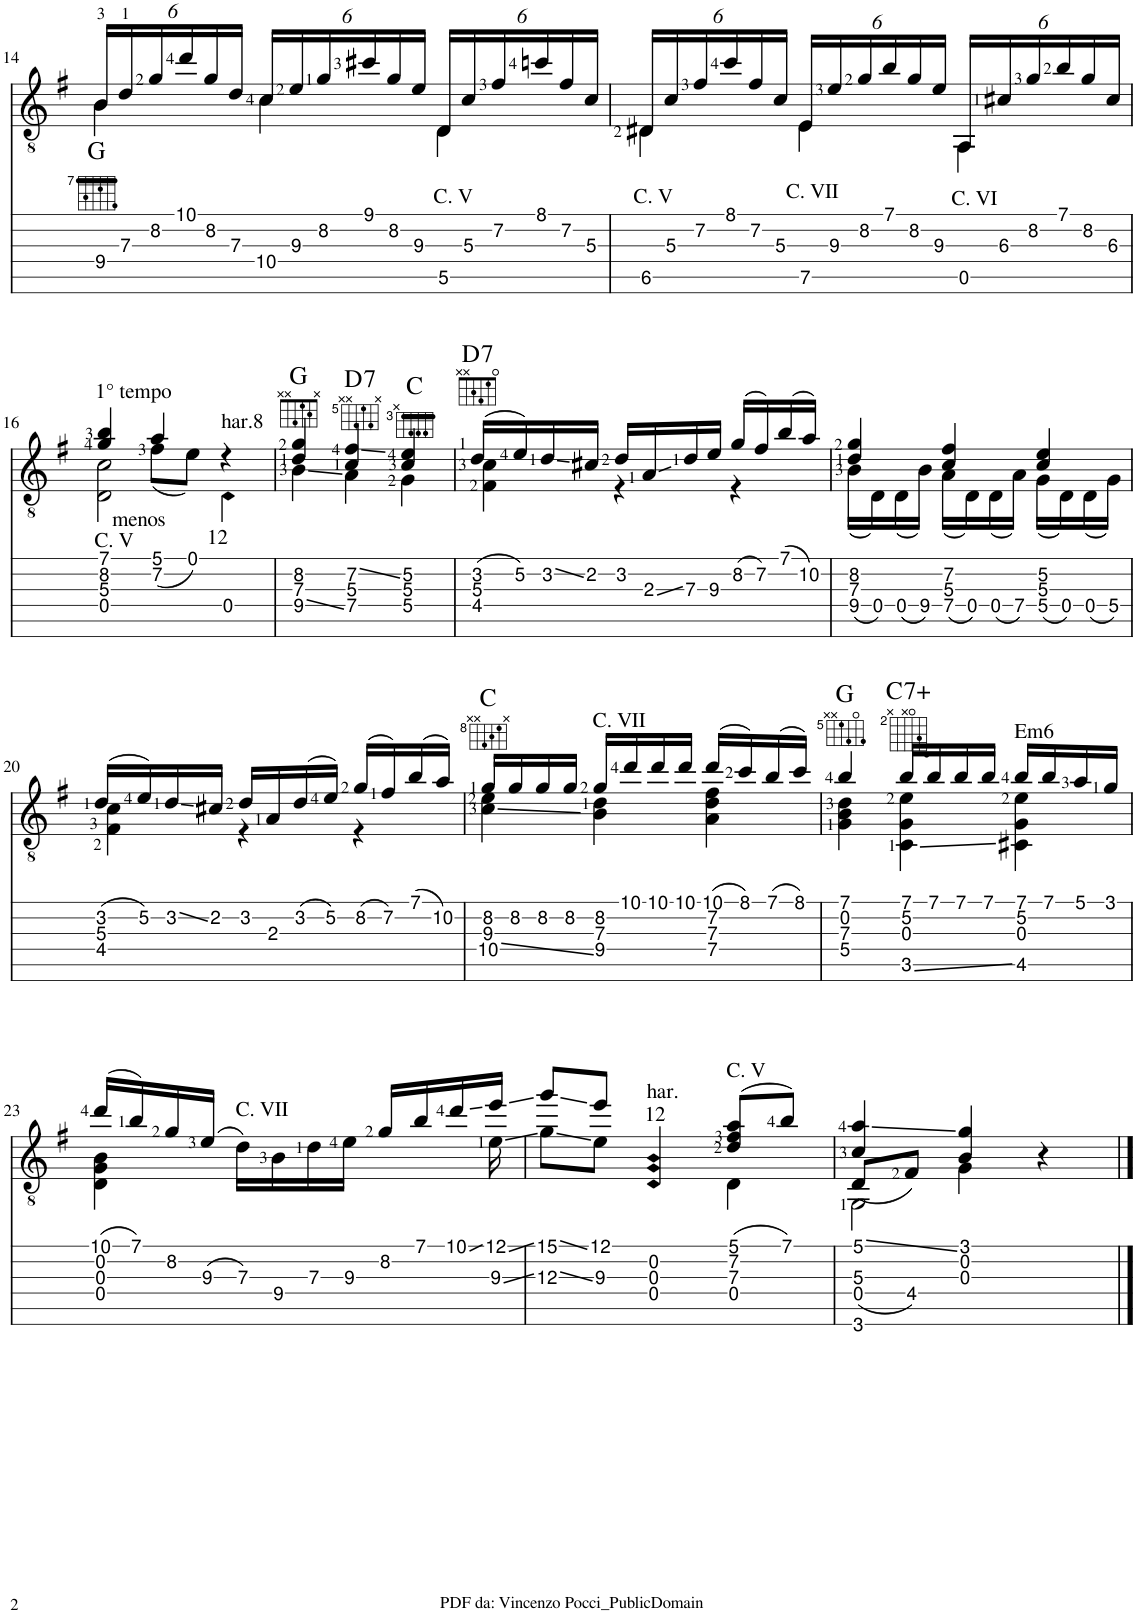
**kern	**kern	**harte
*part1	*part1	*part1
*staff2	*staff1	*
*I"Guitar	*	*
*I'Guit.	*	*
!!LO:PB:g=z
*	*clefGv2	*
*k[f#]	*k[f#]	*
*M3/4	*M3/4	*
*Xbrackettup	*Xbrackettup	*
=14	=14	=14
*^	*^	*
24BLL	4B	24B/LL	4B\	G:maj
24d	.	24d/	.	.
24gJ	.	24g/	.	.
24ddL	.	24dd/	.	.
24g	.	24g/	.	.
24dJJ	.	24d/JJ	.	.
24cLL	4c	24c/LL	4c\	.
24e	.	24e/	.	.
24gJ	.	24g/	.	.
24cc#L	.	24cc#X/	.	.
24g	.	24g/	.	.
24eJJ	.	24e/JJ	.	.
!LO:TX:a:t=C. V	!	!	!	!
24DLL	4D	24D/LL	4D\	.
24c	.	24c/	.	.
24f#J	.	24f#/	.	.
24ccL	.	24ccn/	.	.
24f#	.	24f#/	.	.
24cJJ	.	24c/JJ	.	.
=15	=15	=15	=15	=15
!LO:TX:a:t=C. V	!	!	!	!
24D#XLL	4D#	24D#X/LL	4D#\	.
24c	.	24c/	.	.
24f#J	.	24f#/	.	.
24ccL	.	24cc/	.	.
24f#	.	24f#/	.	.
24cJJ	.	24c/JJ	.	.
!LO:TX:a:t=C. VII	!	!	!	!
24ELL	4E	24E/LL	4E\	.
24e	.	24e/	.	.
24gJ	.	24g/	.	.
24bL	.	24b/	.	.
24g	.	24g/	.	.
24eJJ	.	24e/JJ	.	.
!LO:TX:a:t=C. VI	!	!	!	!
24AALL	4AA	24AA/LL	4AA\	.
24c#X	.	24c#X/	.	.
24gJ	.	24g/	.	.
24bL	.	24b/	.	.
24g	.	24g/	.	.
24c#JJ	.	24c#/JJ	.	.
!!LO:LB:g=z
=16	=16	=16	=16	=16
*	*^	*	*^	*
!	!	!	!LO:TX:a:t=1° tempo	!	!	!
!LO:TX:a:t=C. V	!	!	!	!	!	!
!LO:TX:a:t=menos	!	!	!	!	!	!
4g 4b	2D 2c	4ryy	4g/ 4b/	2D\ 2c\	4ryy	.
4a	.	8f#L	4a/	.	(8f#\L	.
.	.	8eJ	.	.	8e\J)	.
!	!	!	!LO:TX:a:t=har.8	!	!	!
!LO:TX:a:t=12	!	!	!	!	!	!
4r	4D	4ryy	4r	4D\	4ryy	.
*	*v	*v	*	*	*	*
*	*	*	*v	*v	*
=17	=17	=17	=17	=17
4d 4g	4B	4d/ 4g/	4B\	G:maj
!	!	!	!	!LO:H:kt=7
4c 4f#	4A	4c/ 4f#/	4A\	D:7
4c 4e	4G	4c/ 4e/	4G\	C:maj
=18	=18	=18	=18	=18
!	!	!	!	!LO:H:kt=7
16dLL	4F# 4c	(16d/LL	4F#\ 4c\	D:7
16eJ	.	16e/)	.	.
16dL	.	16d/	.	.
16c#JJ	.	16c#X/JJ	.	.
16dLL	4r	16d/LL	4r	.
16AJ	.	16A/	.	.
16dL	.	16d/	.	.
16eJJ	.	16e/JJ	.	.
16gLL	4r	(16g/LL	4r	.
16f#J	.	16f#/)	.	.
16bL	.	(16b/	.	.
16aJJ	.	16a/JJ)	.	.
=19	=19	=19	=19	=19
4d 4g	16BLL	4d/ 4g/	(16B\LL	.
.	16DJ	.	16D\)	.
.	16DL	.	(16D\	.
.	16BJJ	.	16B\JJ)	.
4c 4f#	16ALL	4c/ 4f#/	(16A\LL	.
.	16DJ	.	16D\)	.
.	16DL	.	(16D\	.
.	16AJJ	.	16A\JJ)	.
4c 4e	16GLL	4c/ 4e/	(16G\LL	.
.	16DJ	.	16D\)	.
.	16DL	.	(16D\	.
.	16GJJ	.	16G\JJ)	.
!!LO:LB:g=z	!!
=20	=20	=20	=20	=20
16dLL	4F# 4c	(16d/LL	4F#\ 4c\	.
16eJ	.	16e/)	.	.
16dL	.	16d/	.	.
16c#JJ	.	16c#X/JJ	.	.
16dLL	4r	16d/LL	4r	.
16AJ	.	16A/	.	.
16dL	.	(16d/	.	.
16eJJ	.	16e/JJ)	.	.
16gLL	4r	(16g/LL	4r	.
16f#J	.	16f#/)	.	.
16bL	.	(16b/	.	.
16aJJ	.	16a/JJ)	.	.
=21	=21	=21	=21	=21
16gLL	4c 4e	16g/LL	4c\ 4e\	C:maj
16gJ	.	16g/	.	.
16gL	.	16g/	.	.
16gJJ	.	16g/JJ	.	.
!	!	!LO:TX:a:t=C. VII	!	!
16gLL	4B 4d	16g/LL	4B\ 4d\	.
16ddJ	.	16dd/	.	.
16ddL	.	16dd/	.	.
16ddJJ	.	16dd/JJ	.	.
16ddLL	4A 4d 4f#	(16dd/LL	4A\ 4d\ 4f#\	.
16ccJ	.	16cc/)	.	.
16bL	.	(16b/	.	.
16ccJJ	.	16cc/JJ)	.	.
=22	=22	=22	=22	=22
4b	4G 4d 4B	4b/	4G\ 4B\ 4d\	G:maj
!	!	!	!	!LO:H:kt=7+
16bLL	4C 4G 4e	16b/LL	4C\ 4G\ 4e\	C:aug(b7)
16bJ	.	16b/	.	.
16bL	.	16b/	.	.
16bJJ	.	16b/JJ	.	.
!	!	!LO:TX:a:t=Em6	!	!
16bLL	4C# 4G 4e	16b/LL	4C#X\ 4G\ 4e\	.
16bJ	.	16b/	.	.
16aL	.	16a/	.	.
16gJJ	.	16g/JJ	.	.
!!LO:LB:g=z	!!
=23	=23	=23	=23	=23
16ddLL	4D 4G 4B	(16dd/LL	4D\ 4G\ 4B\	.
16bJ	.	16b/)	.	.
16gL	.	16g/	.	.
16eJJ	.	(16e/JJ	.	.
!	!	!LO:TX:a:t=C. VII	!	!
16dLL	4..ryy	16d\LL)	4..ryy	.
16BJ	.	16B\	.	.
16dL	.	16d\	.	.
16eJJ	.	16e\JJ	.	.
16gLL	.	16g/LL	.	.
16bJ	.	16b/	.	.
16ddL	.	16dd/	.	.
16eeJJ	16e	16ee/JJ	16e\	.
=24	=24	=24	=24	=24
8ggL	8gL	8gg/L	8g\L	.
8eeJ	8eJ	8ee/J	8e\J	.
!	!	!LO:TX:a:t=har.	!	!
!	!	!LO:TX:a:t=12	!	!
4D 4G 4B	4ryy	4D/ 4G/ 4B/	4ryy	.
!	!	!LO:TX:a:t=C. V	!	!
8d\ 8f#\ 8a\L	4D	(8d/ 8f#/ 8a/L	4D\	.
8bJ	.	8b/J)	.	.
=25	=25	=25	=25	=25
*	*^	*	*^	*
4c 4a	8DL	2GG	4c/ 4a/	(8D/L	2GG\	.
.	8F#J	.	.	8F#/J)	.	.
4B 4g	4G	.	4B/ 4g/	4G\	.	.
4r	4ryy	4ryy	4r	4ryy	4ryy	.
*v	*v	*v	*	*	*	*
*	*v	*v	*v	*
==	==	==
*-	*-	*-
